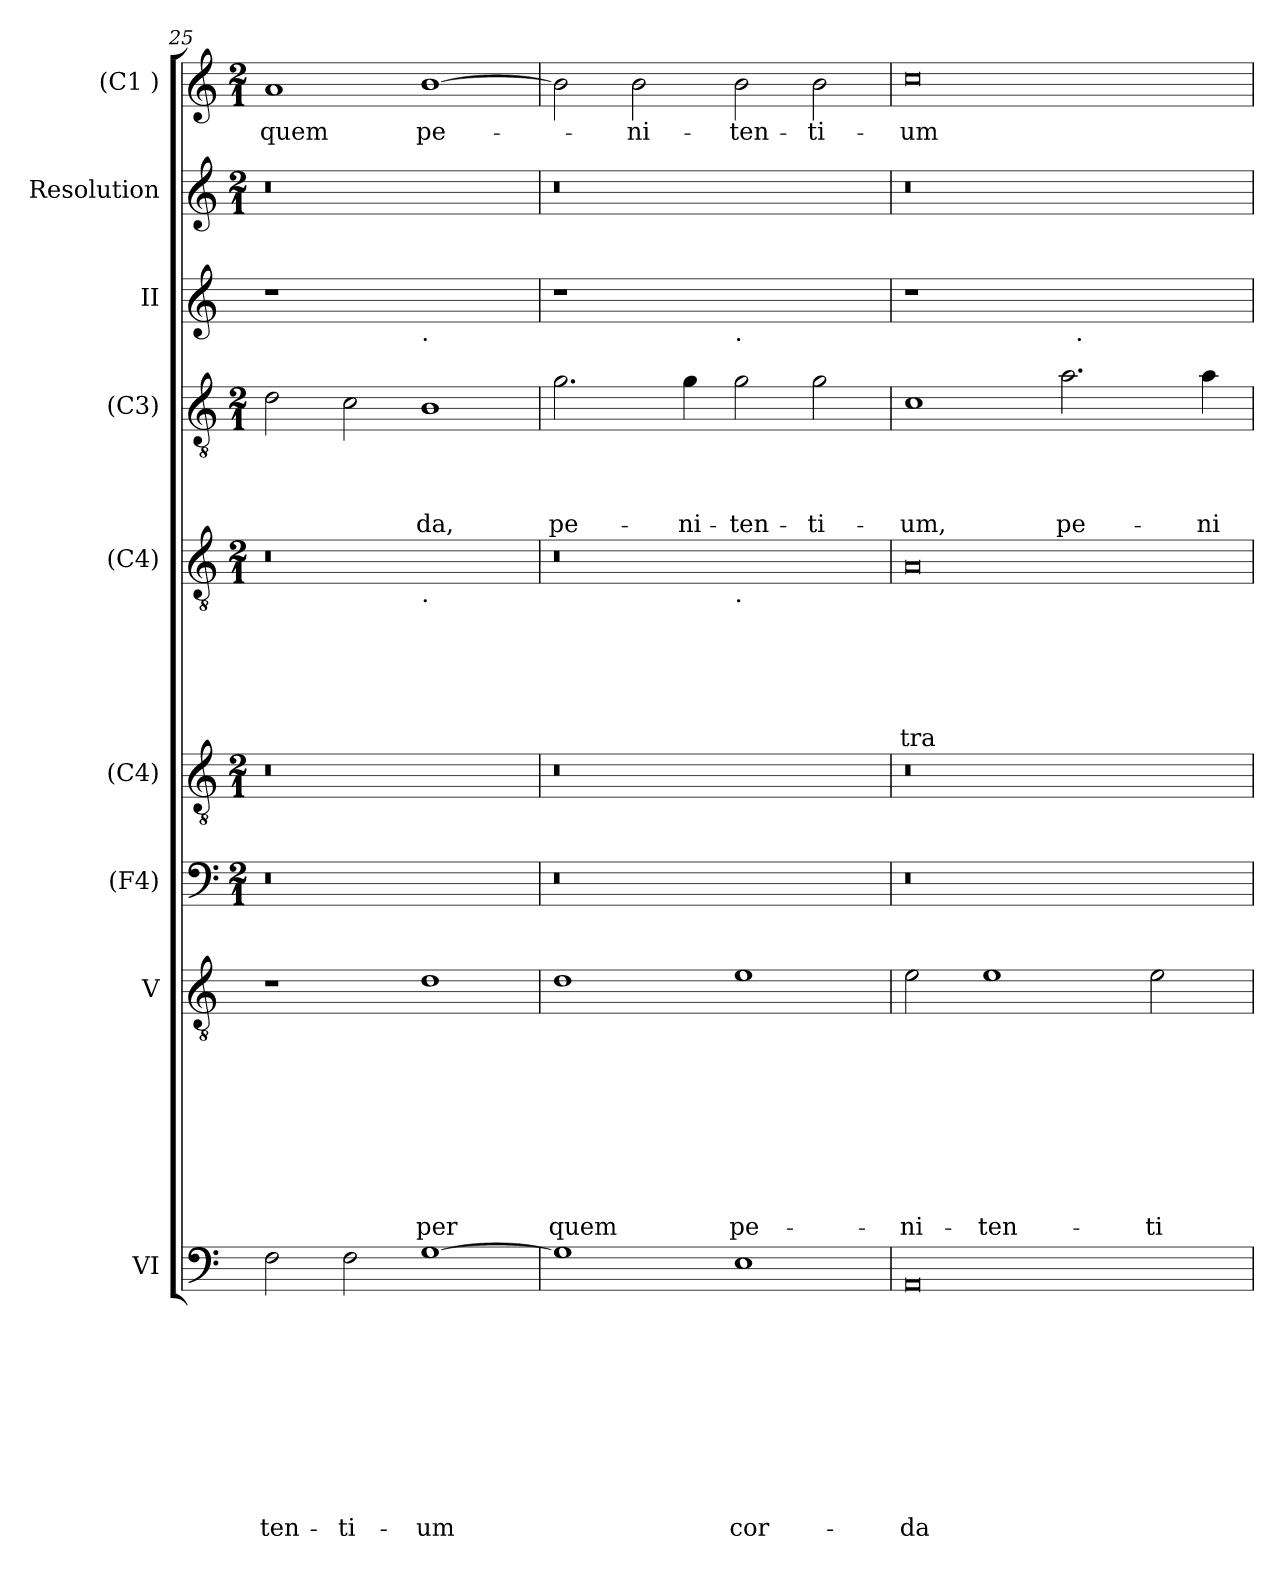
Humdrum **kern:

**kern	**text	**text	**text	**text	**text	**text	**text	**text	**text	**text	**kern	**text	**text	**text	**text	**text	**text	**text	**text	**text	**kern	**kern	**kern	**text	**text	**text	**text	**text	**text	**kern	**text	**text	**text	**text	**kern	**kern	**kern	**text
*part9	*part9	*part9	*part9	*part9	*part9	*part9	*part9	*part9	*part9	*part9	*part8	*part8	*part8	*part8	*part8	*part8	*part8	*part8	*part8	*part8	*part7	*part6	*part5	*part5	*part5	*part5	*part5	*part5	*part5	*part4	*part4	*part4	*part4	*part4	*part3	*part2	*part1	*part1
*staff9	*staff9	*staff9	*staff9	*staff9	*staff9	*staff9	*staff9	*staff9	*staff9	*staff9	*staff8	*staff8	*staff8	*staff8	*staff8	*staff8	*staff8	*staff8	*staff8	*staff8	*staff7	*staff6	*staff5	*staff5	*staff5	*staff5	*staff5	*staff5	*staff5	*staff4	*staff4	*staff4	*staff4	*staff4	*staff3	*staff2	*staff1	*staff1
*I"VI	*	*	*	*	*	*	*	*	*	*	*I"V	*	*	*	*	*	*	*	*	*	*I"(F4)	*I"(C4)	*I"(C4)	*	*	*	*	*	*	*I"(C3)	*	*	*	*	*I"II	*I"Resolution	*I"(C1 )	*
*I'VI	*	*	*	*	*	*	*	*	*	*	*I'V	*	*	*	*	*	*	*	*	*	*	*	*	*	*	*	*	*	*	*	*	*	*	*	*I'II	*	*	*
*clefF4	*	*	*	*	*	*	*	*	*	*	*clefGv2	*	*	*	*	*	*	*	*	*	*clefF4	*clefGv2	*clefGv2	*	*	*	*	*	*	*clefGv2	*	*	*	*	*clefG2	*clefG2	*clefG2	*
*k[]	*	*	*	*	*	*	*	*	*	*	*k[]	*	*	*	*	*	*	*	*	*	*k[]	*k[]	*k[]	*	*	*	*	*	*	*k[]	*	*	*	*	*k[]	*k[]	*k[]	*
*C:	*	*	*	*	*	*	*	*	*	*	*C:	*	*	*	*	*	*	*	*	*	*C:	*C:	*C:	*	*	*	*	*	*	*C:	*	*	*	*	*C:	*C:	*C:	*
*	*	*	*	*	*	*	*	*	*	*	*	*	*	*	*	*	*	*	*	*	*M2/1	*M2/1	*M2/1	*	*	*	*	*	*	*M2/1	*	*	*	*	*	*M2/1	*M2/1	*
=25	=25	=25	=25	=25	=25	=25	=25	=25	=25	=25	=25	=25	=25	=25	=25	=25	=25	=25	=25	=25	=25	=25	=25	=25	=25	=25	=25	=25	=25	=25	=25	=25	=25	=25	=25	=25	=25	=25
!	!	!	!	!	!	!	!	!	!	!LO:LY:b	!	!	!	!	!	!	!	!	!	!	!	!	!	!	!	!	!	!	!	!	!	!	!	!	!	!	!	!LO:LY:b
*	*	*	*	*	*	*	*	*	*	*	*	*	*	*	*	*	*	*	*	*	*	*	*^	*	*	*	*	*	*	*	*	*	*	*	*	*	*	*
2F\	.	.	.	.	.	.	.	.	.	-ten-	1r	.	.	.	.	.	.	.	.	.	0r	0r	0r	1ryy	.	.	.	.	.	.	2d\	.	.	.	.	1r	0r	1a	quem
!	!	!	!	!	!	!	!	!	!	!LO:LY:b	!	!	!	!	!	!	!	!	!	!	!	!	!	!	!	!	!	!	!	!	!	!	!	!	!	!	!	!	!
2F\	.	.	.	.	.	.	.	.	.	-ti-	.	.	.	.	.	.	.	.	.	.	.	.	.	.	.	.	.	.	.	.	2c\	.	.	.	.	.	.	.	.
!	!	!	!	!	!	!	!	!	!	!	!	!	!	!	!	!	!	!	!	!	!	!	!	!	!	!	!	!	!	!	!	!	!	!	!	!LO:TX:b:t=.	!	!	!
!	!	!	!	!	!	!	!	!	!	!	!	!	!	!	!	!	!	!	!	!	!	!	!	!LO:TX:b:t=.	!	!	!	!	!	!	!	!	!	!	!	!	!	!	!
!	!	!	!	!	!	!	!	!	!	!LO:LY:b	!	!	!	!	!	!	!	!	!	!LO:LY:b	!	!	!	!	!	!	!	!	!	!	!	!	!	!	!LO:LY:b	!	!	!	!LO:LY:b
[>1G	.	.	.	.	.	.	.	.	.	-um	1d	.	.	.	.	.	.	.	.	per	.	.	.	1ryy	.	.	.	.	.	.	1B	.	.	.	-da,	1ryy	.	[>1b	pe-
=26	=26	=26	=26	=26	=26	=26	=26	=26	=26	=26	=26	=26	=26	=26	=26	=26	=26	=26	=26	=26	=26	=26	=26	=26	=26	=26	=26	=26	=26	=26	=26	=26	=26	=26	=26	=26	=26	=26	=26
!	!	!	!	!	!	!	!	!	!	!	!	!	!	!	!	!	!	!	!	!LO:LY:b	!	!	!	!	!	!	!	!	!	!	!	!	!	!	!LO:LY:b	!	!	!	!
1G]	.	.	.	.	.	.	.	.	.	.	1d	.	.	.	.	.	.	.	.	quem	0r	0r	0r	1ryy	.	.	.	.	.	.	2.g\	.	.	.	pe-	1r	0r	2b\]	.
!	!	!	!	!	!	!	!	!	!	!	!	!	!	!	!	!	!	!	!	!	!	!	!	!	!	!	!	!	!	!	!	!	!	!	!	!	!	!	!LO:LY:b
.	.	.	.	.	.	.	.	.	.	.	.	.	.	.	.	.	.	.	.	.	.	.	.	.	.	.	.	.	.	.	.	.	.	.	.	.	.	2b\	-ni-
!	!	!	!	!	!	!	!	!	!	!	!	!	!	!	!	!	!	!	!	!	!	!	!	!	!	!	!	!	!	!	!	!	!	!	!LO:LY:b	!	!	!	!
.	.	.	.	.	.	.	.	.	.	.	.	.	.	.	.	.	.	.	.	.	.	.	.	.	.	.	.	.	.	.	4g\	.	.	.	-ni-	.	.	.	.
!	!	!	!	!	!	!	!	!	!	!	!	!	!	!	!	!	!	!	!	!	!	!	!	!	!	!	!	!	!	!	!	!	!	!	!	!LO:TX:b:t=.	!	!	!
!	!	!	!	!	!	!	!	!	!	!	!	!	!	!	!	!	!	!	!	!	!	!	!	!LO:TX:b:t=.	!	!	!	!	!	!	!	!	!	!	!	!	!	!	!
!	!	!	!	!	!	!	!	!	!	!LO:LY:b	!	!	!	!	!	!	!	!	!	!LO:LY:b	!	!	!	!	!	!	!	!	!	!	!	!	!	!	!LO:LY:b:rj	!	!	!	!LO:LY:b
1E	.	.	.	.	.	.	.	.	.	cor-	1e	.	.	.	.	.	.	.	.	pe-	.	.	.	1ryy	.	.	.	.	.	.	2g\	.	.	.	-ten-	1ryy	.	2b\	-ten-
!	!	!	!	!	!	!	!	!	!	!	!	!	!	!	!	!	!	!	!	!	!	!	!	!	!	!	!	!	!	!	!	!	!	!	!LO:LY:b	!	!	!	!LO:LY:b
.	.	.	.	.	.	.	.	.	.	.	.	.	.	.	.	.	.	.	.	.	.	.	.	.	.	.	.	.	.	.	2g\	.	.	.	-ti-	.	.	2b\	-ti-
!!LO:LB:g=z
=27	=27	=27	=27	=27	=27	=27	=27	=27	=27	=27	=27	=27	=27	=27	=27	=27	=27	=27	=27	=27	=27	=27	=27	=27	=27	=27	=27	=27	=27	=27	=27	=27	=27	=27	=27	=27	=27	=27	=27
!	!	!	!	!	!	!	!	!	!	!LO:LY:b:rj	!	!	!	!	!	!	!	!	!	!LO:LY:b	!	!	!	!	!	!	!	!	!	!LO:LY:b:rj	!	!	!	!	!LO:LY:b	!	!	!	!LO:LY:b
*	*	*	*	*	*	*	*	*	*	*	*	*	*	*	*	*	*	*	*	*	*	*	*v	*v	*	*	*	*	*	*	*	*	*	*	*	*	*	*	*
0AA	.	.	.	.	.	.	.	.	.	-da	2e\	.	.	.	.	.	.	.	.	-ni-	0r	0r	0A	.	.	.	.	.	tra-	1c	.	.	.	-um,	1r	0r	0cc	-um
!	!	!	!	!	!	!	!	!	!	!	!	!	!	!	!	!	!	!	!	!LO:LY:b	!	!	!	!	!	!	!	!	!	!	!	!	!	!	!	!	!	!
.	.	.	.	.	.	.	.	.	.	.	1e	.	.	.	.	.	.	.	.	-ten-	.	.	.	.	.	.	.	.	.	.	.	.	.	.	.	.	.	.
!	!	!	!	!	!	!	!	!	!	!	!	!	!	!	!	!	!	!	!	!	!	!	!	!	!	!	!	!	!	!	!	!	!	!LO:LY:b	!	!	!	!
.	.	.	.	.	.	.	.	.	.	.	.	.	.	.	.	.	.	.	.	.	.	.	.	.	.	.	.	.	.	2.a\	.	.	.	pe-	32ryy	.	.	.
!	!	!	!	!	!	!	!	!	!	!	!	!	!	!	!	!	!	!	!	!	!	!	!	!	!	!	!	!	!	!	!	!	!	!	!LO:TX:b:t=.	!	!	!
.	.	.	.	.	.	.	.	.	.	.	.	.	.	.	.	.	.	.	.	.	.	.	.	.	.	.	.	.	.	.	.	.	.	.	32%31ryy	.	.	.
!	!	!	!	!	!	!	!	!	!	!	!	!	!	!	!	!	!	!	!	!LO:LY:b	!	!	!	!	!	!	!	!	!	!	!	!	!	!	!	!	!	!
.	.	.	.	.	.	.	.	.	.	.	2e\	.	.	.	.	.	.	.	.	-ti-	.	.	.	.	.	.	.	.	.	.	.	.	.	.	.	.	.	.
!	!	!	!	!	!	!	!	!	!	!	!	!	!	!	!	!	!	!	!	!	!	!	!	!	!	!	!	!	!	!	!	!	!	!LO:LY:b	!	!	!	!
.	.	.	.	.	.	.	.	.	.	.	.	.	.	.	.	.	.	.	.	.	.	.	.	.	.	.	.	.	.	4a\	.	.	.	-ni-	.	.	.	.
=	=	=	=	=	=	=	=	=	=	=	=	=	=	=	=	=	=	=	=	=	=	=	=	=	=	=	=	=	=	=	=	=	=	=	=	=	=	=
*-	*-	*-	*-	*-	*-	*-	*-	*-	*-	*-	*-	*-	*-	*-	*-	*-	*-	*-	*-	*-	*-	*-	*-	*-	*-	*-	*-	*-	*-	*-	*-	*-	*-	*-	*-	*-	*-	*-
